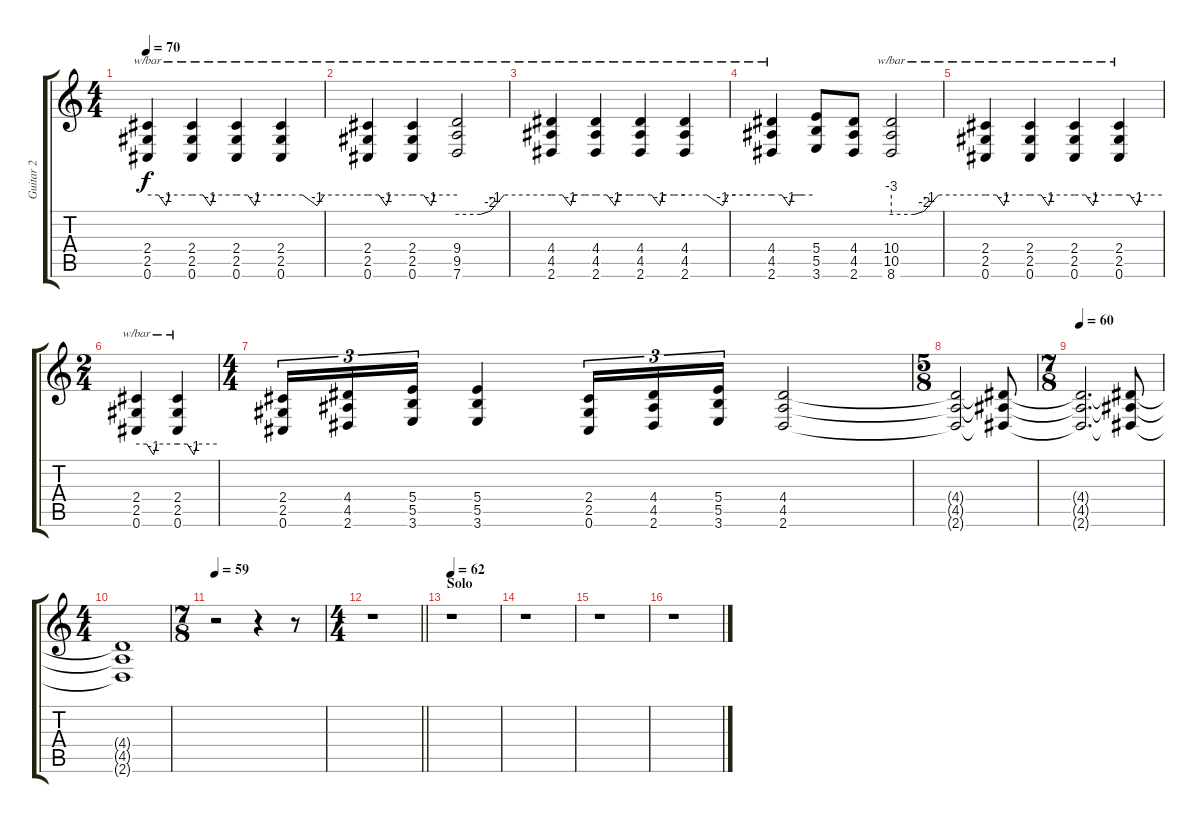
\track ("Guitar 2" "Guitar 2") {instrument distortionguitar}
\staff {score tabs}
\tuning (Db4 Ab3 E3 B2 Gb2 Db2) {hide}
\ts (4 4)
\tempo 70
\clef g2
\ks c
(2.4 2.5 0.6).4{tbe (custom default 0 0 15 0 25 -4 30 0 60 0) dy f} (2.4 2.5 0.6).4{tbe (custom default 0 0 15 0 25 -4 30 0 60 0)} (2.4 2.5 0.6).4{tbe (custom default 0 0 15 0 25 -4 30 0 60 0)} (2.4 2.5 0.6).4{tbe (custom default 0 0 15 0 25 -4 30 0 60 0)} |
(2.4 2.5 0.6).4{tbe (custom default 0 0 15 0 25 -4 30 0 60 0)} (2.4 2.5 0.6).4{tbe (custom default 0 0 15 0 25 -4 30 0 60 0)} (9.4 9.5 7.6).2{tbe (custom default 0 -12 15 -12 21 -8 24 -4 30 0 60 0)} |
(4.4 4.5 2.6).4{tbe (custom default 0 0 15 0 26 -4 30 0 35 0 45 0 60 0)} (4.4 4.5 2.6).4{tbe (custom default 0 0 15 0 26 -4 30 0 35 0 45 0 60 0)} (4.4 4.5 2.6).4{tbe (custom default 0 0 15 0 26 -4 30 0 35 0 45 0 60 0)} (4.4 4.5 2.6).4{tbe (custom default 0 0 15 0 26 -4 30 0 35 0 45 0 60 0)} |
(4.4 4.5 2.6).4{tbe (custom default 0 0 15 0 26 -4 30 0 35 0 45 0 60 0)} (5.4 5.5 3.6).8 (4.4 4.5 2.6).8 (10.4 10.5 8.6).2{tbe (custom default 0 -12 15 -12 21 -8 24 -4 30 0 60 0)} |
(2.4 2.5 0.6).4{tbe (custom default 0 0 15 0 25 -4 30 0 60 0)} (2.4 2.5 0.6).4{tbe (custom default 0 0 15 0 25 -4 30 0 60 0)} (2.4 2.5 0.6).4{tbe (custom default 0 0 15 0 25 -4 30 0 60 0)} (2.4 2.5 0.6).4{tbe (custom default 0 0 15 0 25 -4 30 0 60 0)} |
\ts (2 4)
(2.4 2.5 0.6).4{tbe (custom default 0 0 15 0 25 -4 30 0 60 0)} (2.4 2.5 0.6).4{tbe (custom default 0 0 15 0 25 -4 30 0 60 0)} |
\ts (4 4)
(2.4 2.5 0.6).16{tu (3 2)} (4.4 4.5 2.6).16{tu (3 2)} (5.4 5.5 3.6).16{tu (3 2)} (5.4 5.5 3.6).4 (2.4 2.5 0.6).16{tu (3 2)} (4.4 4.5 2.6).16{tu (3 2)} (5.4 5.5 3.6).16{tu (3 2)} (4.4 4.5 2.6).2 |
\ts (5 8)
(4.4{t} 4.5{t} 2.6{t}).2 (4.4{t} 4.5{t} 2.6{t}).8 |
\ts (7 8)
\tempo 60
(4.4{t} 4.5{t} 2.6{t}).2{d volume 2} (4.4{t} 4.5{t} 2.6{t}).8 |
\ts (4 4)
(4.4{t} 4.5{t} 2.6{t}).1 |
\ts (7 8)
\tempo 59
r.2 r.4 r.8 |
\ts (4 4)
\barLineRight lightlight
r.1 |
\section ("" "Solo")
\tempo 62
r.1 |
r.1 |
r.1 |
r.1
